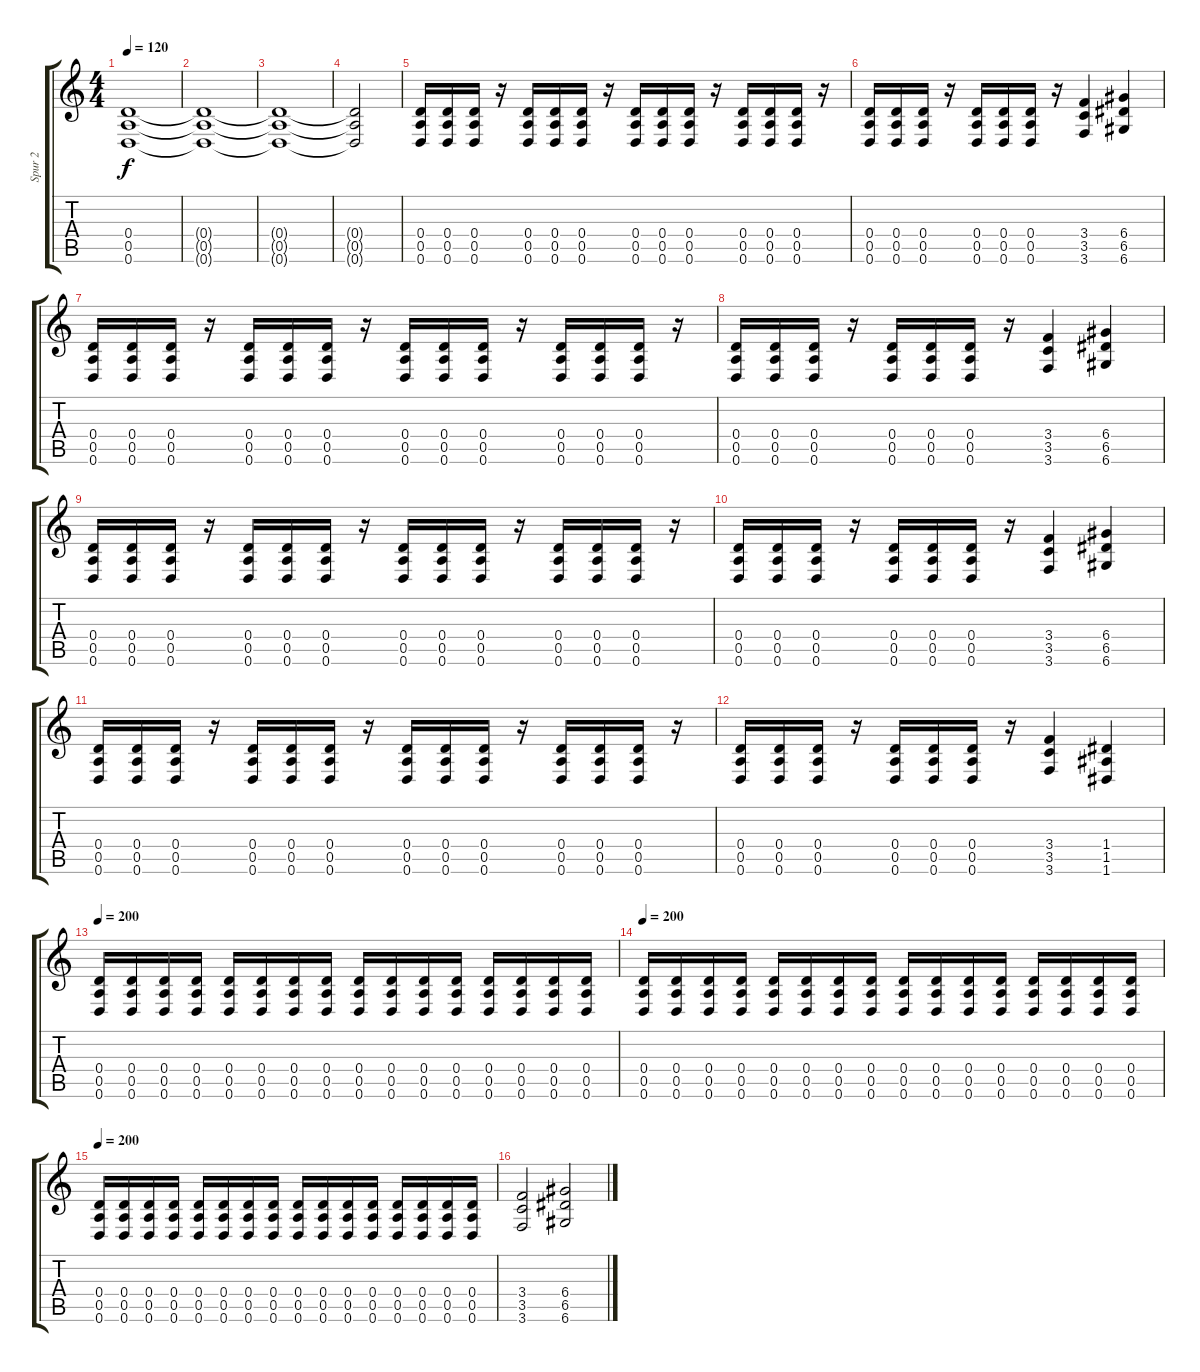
\track ("Spur 2" "Spur 2") {instrument distortionguitar}
\staff {score tabs}
\tuning (E4 B3 G3 D3 A2 D2) {hide}
\ts (4 4)
\tempo 120
\clef g2
\ks c
(0.4 0.5 0.6).1{dy f} |
(0.4{t} 0.5{t} 0.6{t}).1 |
(0.4{t} 0.5{t} 0.6{t}).1 |
(0.4{t} 0.5{t} 0.6{t}).2 |
(0.4 0.5 0.6).16 (0.4 0.5 0.6).16 (0.4 0.5 0.6).16 r.16 (0.4 0.5 0.6).16 (0.4 0.5 0.6).16 (0.4 0.5 0.6).16 r.16 (0.4 0.5 0.6).16 (0.4 0.5 0.6).16 (0.4 0.5 0.6).16 r.16 (0.4 0.5 0.6).16 (0.4 0.5 0.6).16 (0.4 0.5 0.6).16 r.16 |
(0.4 0.5 0.6).16 (0.4 0.5 0.6).16 (0.4 0.5 0.6).16 r.16 (0.4 0.5 0.6).16 (0.4 0.5 0.6).16 (0.4 0.5 0.6).16 r.16 (3.4 3.5 3.6).4 (6.4 6.5 6.6).4 |
(0.4 0.5 0.6).16 (0.4 0.5 0.6).16 (0.4 0.5 0.6).16 r.16 (0.4 0.5 0.6).16 (0.4 0.5 0.6).16 (0.4 0.5 0.6).16 r.16 (0.4 0.5 0.6).16 (0.4 0.5 0.6).16 (0.4 0.5 0.6).16 r.16 (0.4 0.5 0.6).16 (0.4 0.5 0.6).16 (0.4 0.5 0.6).16 r.16 |
(0.4 0.5 0.6).16 (0.4 0.5 0.6).16 (0.4 0.5 0.6).16 r.16 (0.4 0.5 0.6).16 (0.4 0.5 0.6).16 (0.4 0.5 0.6).16 r.16 (3.4 3.5 3.6).4 (6.4 6.5 6.6).4 |
(0.4 0.5 0.6).16 (0.4 0.5 0.6).16 (0.4 0.5 0.6).16 r.16 (0.4 0.5 0.6).16 (0.4 0.5 0.6).16 (0.4 0.5 0.6).16 r.16 (0.4 0.5 0.6).16 (0.4 0.5 0.6).16 (0.4 0.5 0.6).16 r.16 (0.4 0.5 0.6).16 (0.4 0.5 0.6).16 (0.4 0.5 0.6).16 r.16 |
(0.4 0.5 0.6).16 (0.4 0.5 0.6).16 (0.4 0.5 0.6).16 r.16 (0.4 0.5 0.6).16 (0.4 0.5 0.6).16 (0.4 0.5 0.6).16 r.16 (3.4 3.5 3.6).4 (6.4 6.5 6.6).4 |
(0.4 0.5 0.6).16 (0.4 0.5 0.6).16 (0.4 0.5 0.6).16 r.16 (0.4 0.5 0.6).16 (0.4 0.5 0.6).16 (0.4 0.5 0.6).16 r.16 (0.4 0.5 0.6).16 (0.4 0.5 0.6).16 (0.4 0.5 0.6).16 r.16 (0.4 0.5 0.6).16 (0.4 0.5 0.6).16 (0.4 0.5 0.6).16 r.16 |
(0.4 0.5 0.6).16 (0.4 0.5 0.6).16 (0.4 0.5 0.6).16 r.16 (0.4 0.5 0.6).16 (0.4 0.5 0.6).16 (0.4 0.5 0.6).16 r.16 (3.4 3.5 3.6).4 (1.4 1.5 1.6).4 |
\tempo 200
(0.4 0.5 0.6).16 (0.4 0.5 0.6).16 (0.4 0.5 0.6).16 (0.4 0.5 0.6).16 (0.4 0.5 0.6).16 (0.4 0.5 0.6).16 (0.4 0.5 0.6).16 (0.4 0.5 0.6).16 (0.4 0.5 0.6).16 (0.4 0.5 0.6).16 (0.4 0.5 0.6).16 (0.4 0.5 0.6).16 (0.4 0.5 0.6).16 (0.4 0.5 0.6).16 (0.4 0.5 0.6).16 (0.4 0.5 0.6).16 |
\tempo 200
(0.4 0.5 0.6).16 (0.4 0.5 0.6).16 (0.4 0.5 0.6).16 (0.4 0.5 0.6).16 (0.4 0.5 0.6).16 (0.4 0.5 0.6).16 (0.4 0.5 0.6).16 (0.4 0.5 0.6).16 (0.4 0.5 0.6).16 (0.4 0.5 0.6).16 (0.4 0.5 0.6).16 (0.4 0.5 0.6).16 (0.4 0.5 0.6).16 (0.4 0.5 0.6).16 (0.4 0.5 0.6).16 (0.4 0.5 0.6).16 |
\tempo 200
(0.4 0.5 0.6).16 (0.4 0.5 0.6).16 (0.4 0.5 0.6).16 (0.4 0.5 0.6).16 (0.4 0.5 0.6).16 (0.4 0.5 0.6).16 (0.4 0.5 0.6).16 (0.4 0.5 0.6).16 (0.4 0.5 0.6).16 (0.4 0.5 0.6).16 (0.4 0.5 0.6).16 (0.4 0.5 0.6).16 (0.4 0.5 0.6).16 (0.4 0.5 0.6).16 (0.4 0.5 0.6).16 (0.4 0.5 0.6).16 |
(3.4 3.5 3.6).2 (6.4 6.5 6.6).2
